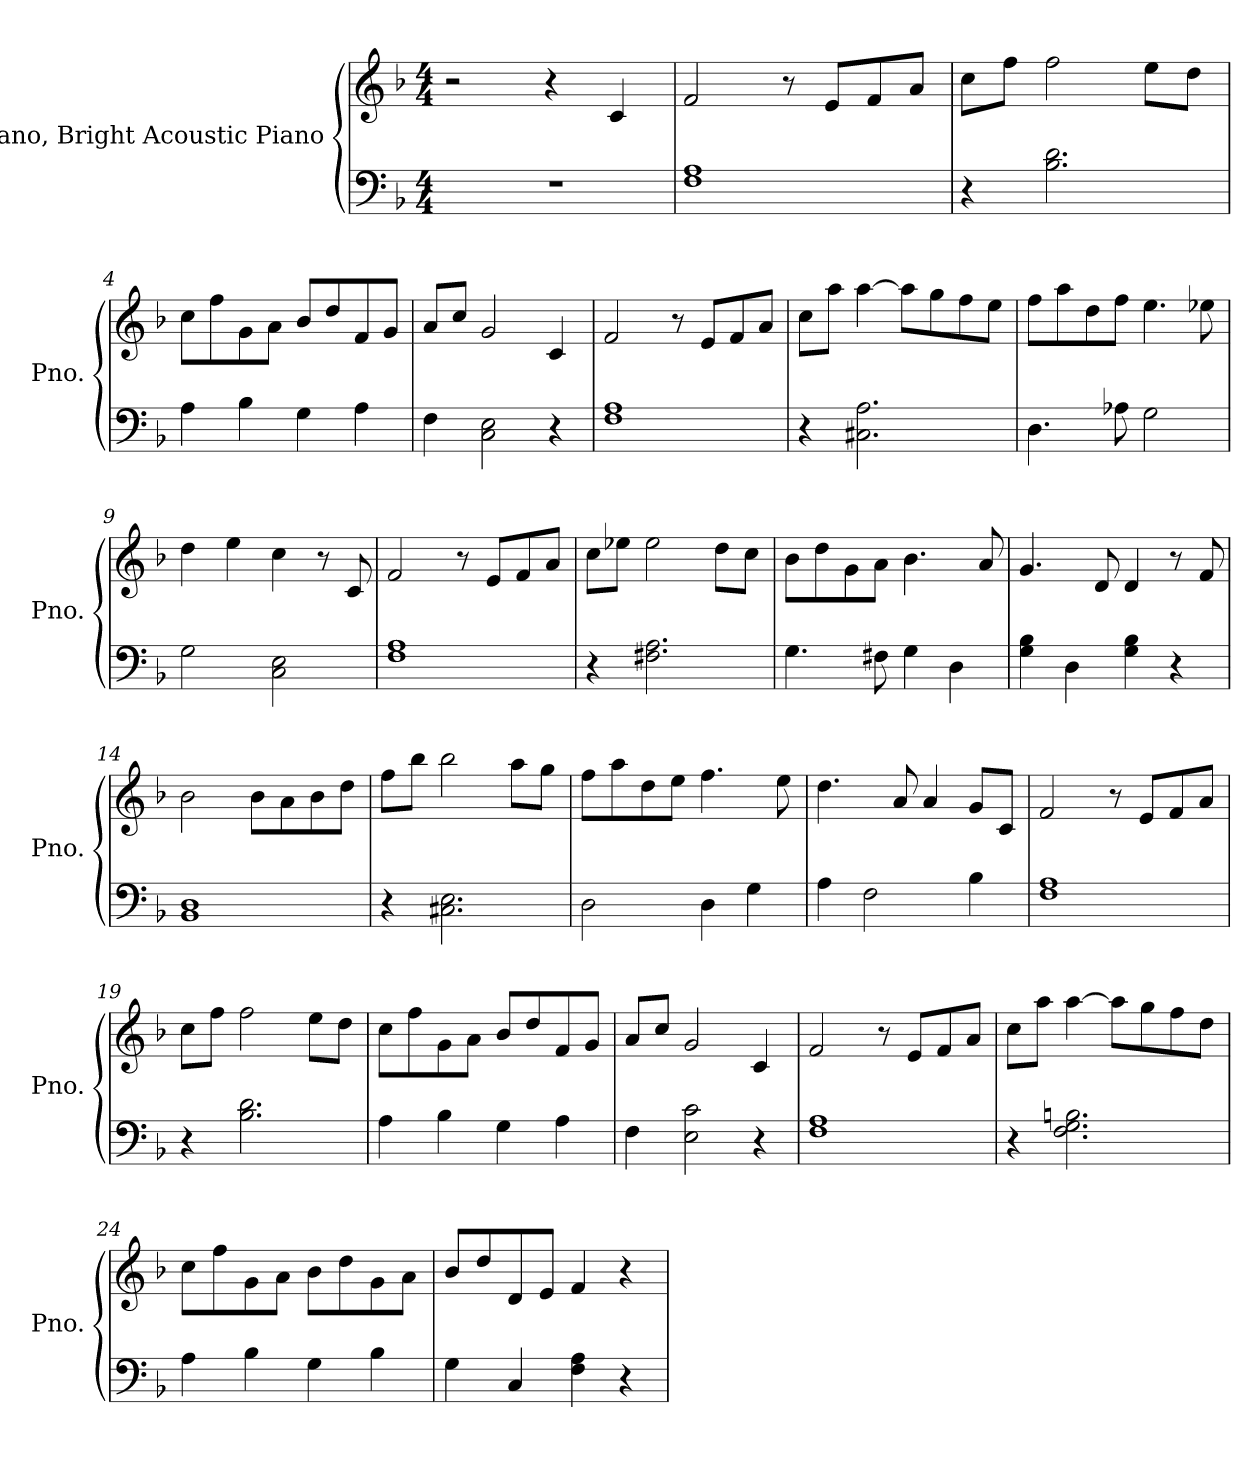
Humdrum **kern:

**kern	**kern
*part2	*part1
*staff2	*staff1
*I"Piano, Bright Acoustic Piano	*I"Piano, Bright Acoustic Piano
*I'Pno.	*I'Pno.
*clefF4	*clefG2
*k[b-]	*k[b-]
*M4/4	*M4/4
*MM100	*MM100
=1	=1
1r	2r
.	4r
.	4c/
=2	=2
1F 1A	2f/
.	8r
.	8e/L
.	8f/
.	8a/J
=3	=3
4r	8cc\L
.	8ff\J
2.B-\ 2.d\	2ff\
.	8ee\L
.	8dd\J
=4	=4
4A\	8cc\L
.	8ff\
4B-\	8g\
.	8a\J
4G\	8b-/L
.	8dd/
4A\	8f/
.	8g/J
=5	=5
4F\	8a/L
.	8cc/J
2C\ 2E\	2g/
4r	4c/
!!LO:LB:g=z
=6	=6
1F 1A	2f/
.	8r
.	8e/L
.	8f/
.	8a/J
=7	=7
4r	8cc\L
.	8aa\J
2.C#X\ 2.A\	[4aa\
.	8aa\L]
.	8gg\
.	8ff\
.	8ee\J
=8	=8
4.D\	8ff\L
.	8aa\
.	8dd\
8A-X\	8ff\J
2G\	4.ee\
.	8ee-X\
=9	=9
2G\	4dd\
.	4ee\
2C\ 2E\	4cc\
.	8r
.	8c/
=10	=10
1F 1A	2f/
.	8r
.	8e/L
.	8f/
.	8a/J
=11	=11
4r	8cc\L
.	8ee-X\J
2.F#X\ 2.A\	2ee-\
.	8dd\L
.	8cc\J
!!LO:LB:g=z
=12	=12
4.G\	8b-\L
.	8dd\
.	8g\
8F#X\	8a\J
4G\	4.b-\
4D\	.
.	8a/
=13	=13
4G\ 4B-\	4.g/
4D\	.
.	8d/
4G\ 4B-\	4d/
4r	8r
.	8f/
=14	=14
1BB- 1D	2b-\
.	8b-\L
.	8a\
.	8b-\
.	8dd\J
=15	=15
4r	8ff\L
.	8bb-\J
2.C#X\ 2.E\	2bb-\
.	8aa\L
.	8gg\J
=16	=16
2D\	8ff\L
.	8aa\
.	8dd\
.	8ee\J
4D\	4.ff\
4G\	.
.	8ee\
=17	=17
4A\	4.dd\
2F\	.
.	8a/
.	4a/
4B-\	8g/L
.	8c/J
!!LO:LB:g=z
=18	=18
1F 1A	2f/
.	8r
.	8e/L
.	8f/
.	8a/J
=19	=19
4r	8cc\L
.	8ff\J
2.B-\ 2.d\	2ff\
.	8ee\L
.	8dd\J
=20	=20
4A\	8cc\L
.	8ff\
4B-\	8g\
.	8a\J
4G\	8b-/L
.	8dd/
4A\	8f/
.	8g/J
=21	=21
4F\	8a/L
.	8cc/J
2E\ 2c\	2g/
4r	4c/
=22	=22
1F 1A	2f/
.	8r
.	8e/L
.	8f/
.	8a/J
=23	=23
4r	8cc\L
.	8aa\J
2.F\ 2.G\ 2.Bn\	[4aa\
.	8aa\L]
.	8gg\
.	8ff\
.	8dd\J
!!LO:LB:g=z
=24	=24
4A\	8cc\L
.	8ff\
4B-\	8g\
.	8a\J
4G\	8b-\L
.	8dd\
4B-\	8g\
.	8a\J
=25	=25
4G\	8b-/L
.	8dd/
4C/	8d/
.	8e/J
4F\ 4A\	4f/
4r	4r
=	=
*-	*-
